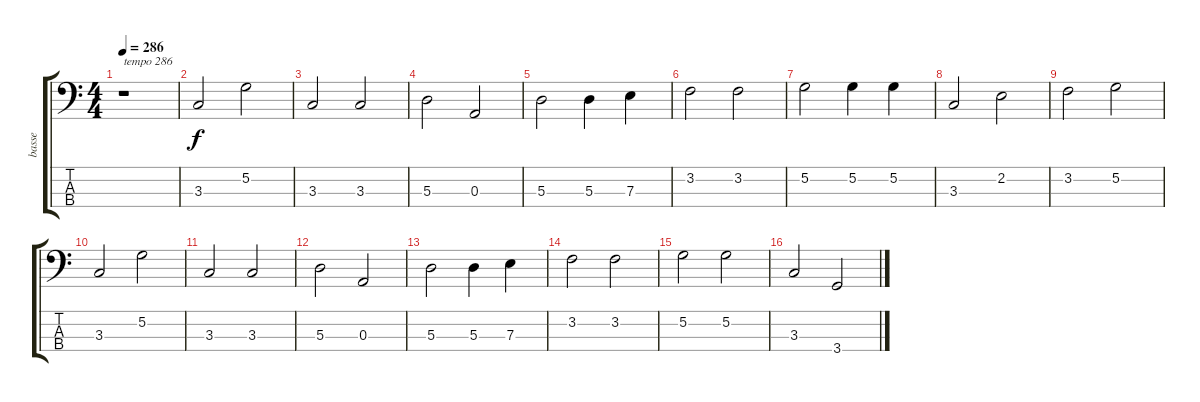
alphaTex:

\track ("basse" "basse") {instrument electricbasspick}
\staff {score tabs}
\tuning (G2 D2 A1 E1) {hide}
\ts (4 4)
\tempo 286
\clef f4
\ks c
r.1{txt "tempo 286" dy f instrument electricbasspick} |
3.3.2 5.2.2 |
3.3.2 3.3.2 |
5.3.2 0.3.2 |
5.3.2 5.3.4 7.3.4 |
3.2.2 3.2.2 |
5.2.2 5.2.4 5.2.4 |
3.3.2 2.2.2 |
3.2.2 5.2.2 |
3.3.2 5.2.2 |
3.3.2 3.3.2 |
5.3.2 0.3.2 |
5.3.2 5.3.4 7.3.4 |
3.2.2 3.2.2 |
5.2.2 5.2.2 |
3.3.2 3.4.2
